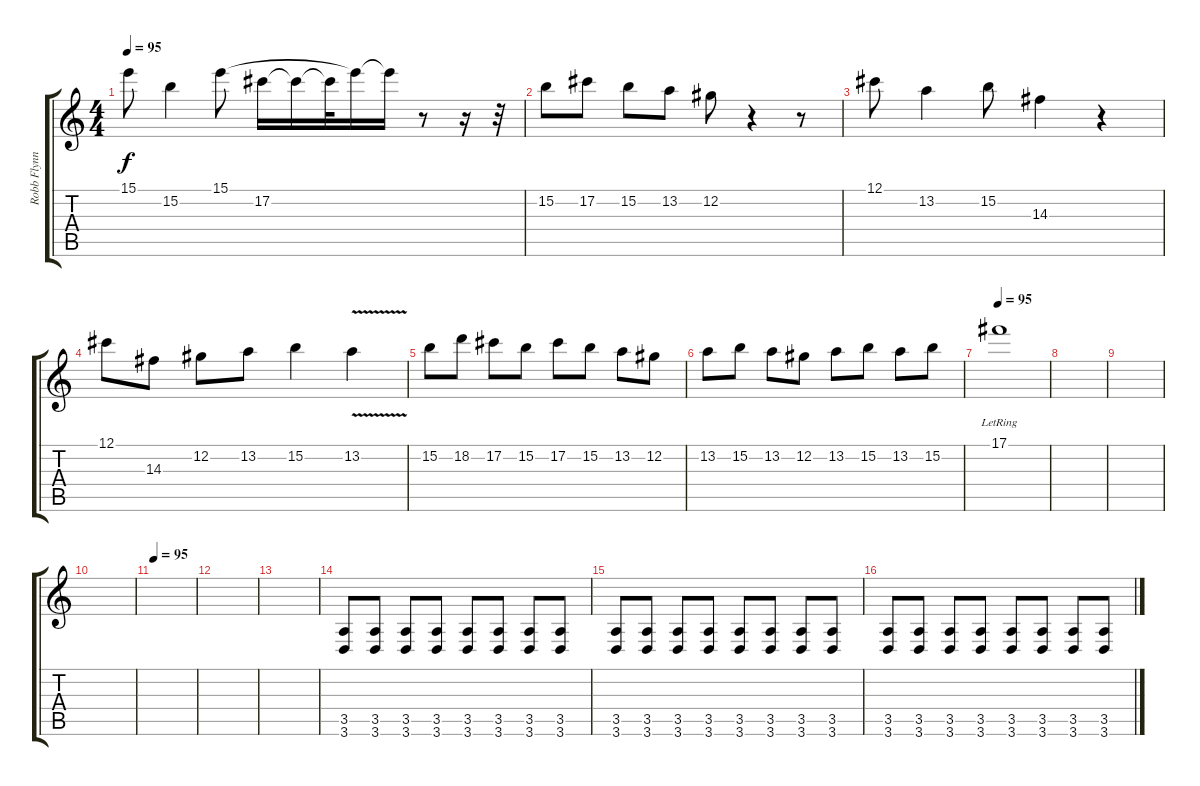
\track ("Robb Flynn" "Robb Flynn") {instrument distortionguitar}
\staff {score tabs}
\tuning (Db4 Ab3 E3 B2 Gb2 B1) {hide}
\ts (4 4)
\tempo 95
\clef g2
\ks c
15.1.8{dy f} 15.2.4 15.1.8 17.2.16 17.2{t}.16 17.2{t}.32 15.1{t}.16 15.1{t}.16 r.8 r.16 r.32 |
15.2.8 17.2.8 15.2.8 13.2.8 12.2.8 r.4 r.8 |
12.1.8 13.2.4 15.2.8 14.3.4 r.4 |
12.1.8 14.3.8 12.2.8 13.2.8 15.2.4 13.2{v}.4 |
15.2.8 18.2.8 17.2.8 15.2.8 17.2.8 15.2.8 13.2.8 12.2.8 |
13.2.8 15.2.8 13.2.8 12.2.8 13.2.8 15.2.8 13.2.8 15.2.8 |
\tempo 95
17.1{lr}.1 |
|
|
|
\tempo 95
|
|
|
(3.5 3.6).8 (3.5 3.6).8 (3.5 3.6).8 (3.5 3.6).8 (3.5 3.6).8 (3.5 3.6).8 (3.5 3.6).8 (3.5 3.6).8 |
(3.5 3.6).8 (3.5 3.6).8 (3.5 3.6).8 (3.5 3.6).8 (3.5 3.6).8 (3.5 3.6).8 (3.5 3.6).8 (3.5 3.6).8 |
(3.5 3.6).8 (3.5 3.6).8 (3.5 3.6).8 (3.5 3.6).8 (3.5 3.6).8 (3.5 3.6).8 (3.5 3.6).8 (3.5 3.6).8
